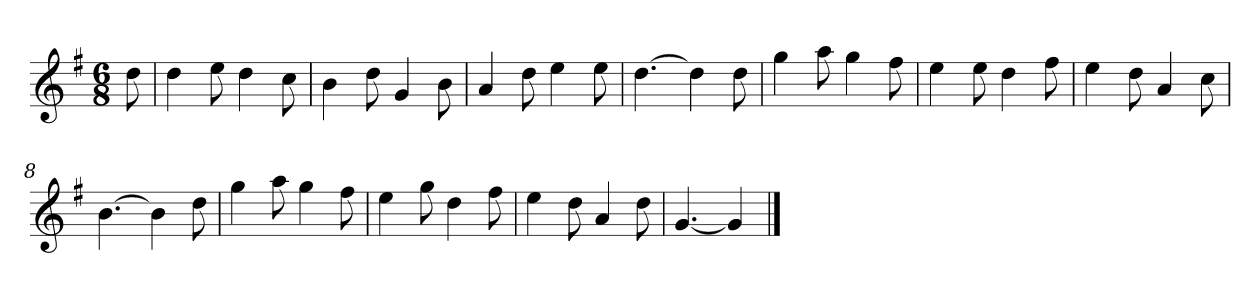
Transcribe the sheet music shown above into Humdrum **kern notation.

**kern
*part1
*staff1
*k[f#]
*M6/8
*MM120
=
8dd
=1
4dd
8ee
4dd
8cc
=2
4b
8dd
4g
8b
=3
4a
8dd
4ee
8ee
=4
[4.dd
4dd]
8dd
=5
4gg
8aa
4gg
8ff#
=6
4ee
8ee
4dd
8ff#
=7
4ee
8dd
4a
8cc
=8
[4.b
4b]
8dd
=9
4gg
8aa
4gg
8ff#
=10
4ee
8gg
4dd
8ff#
=11
4ee
8dd
4a
8dd
=12
[4.g
4g]
==
*-
